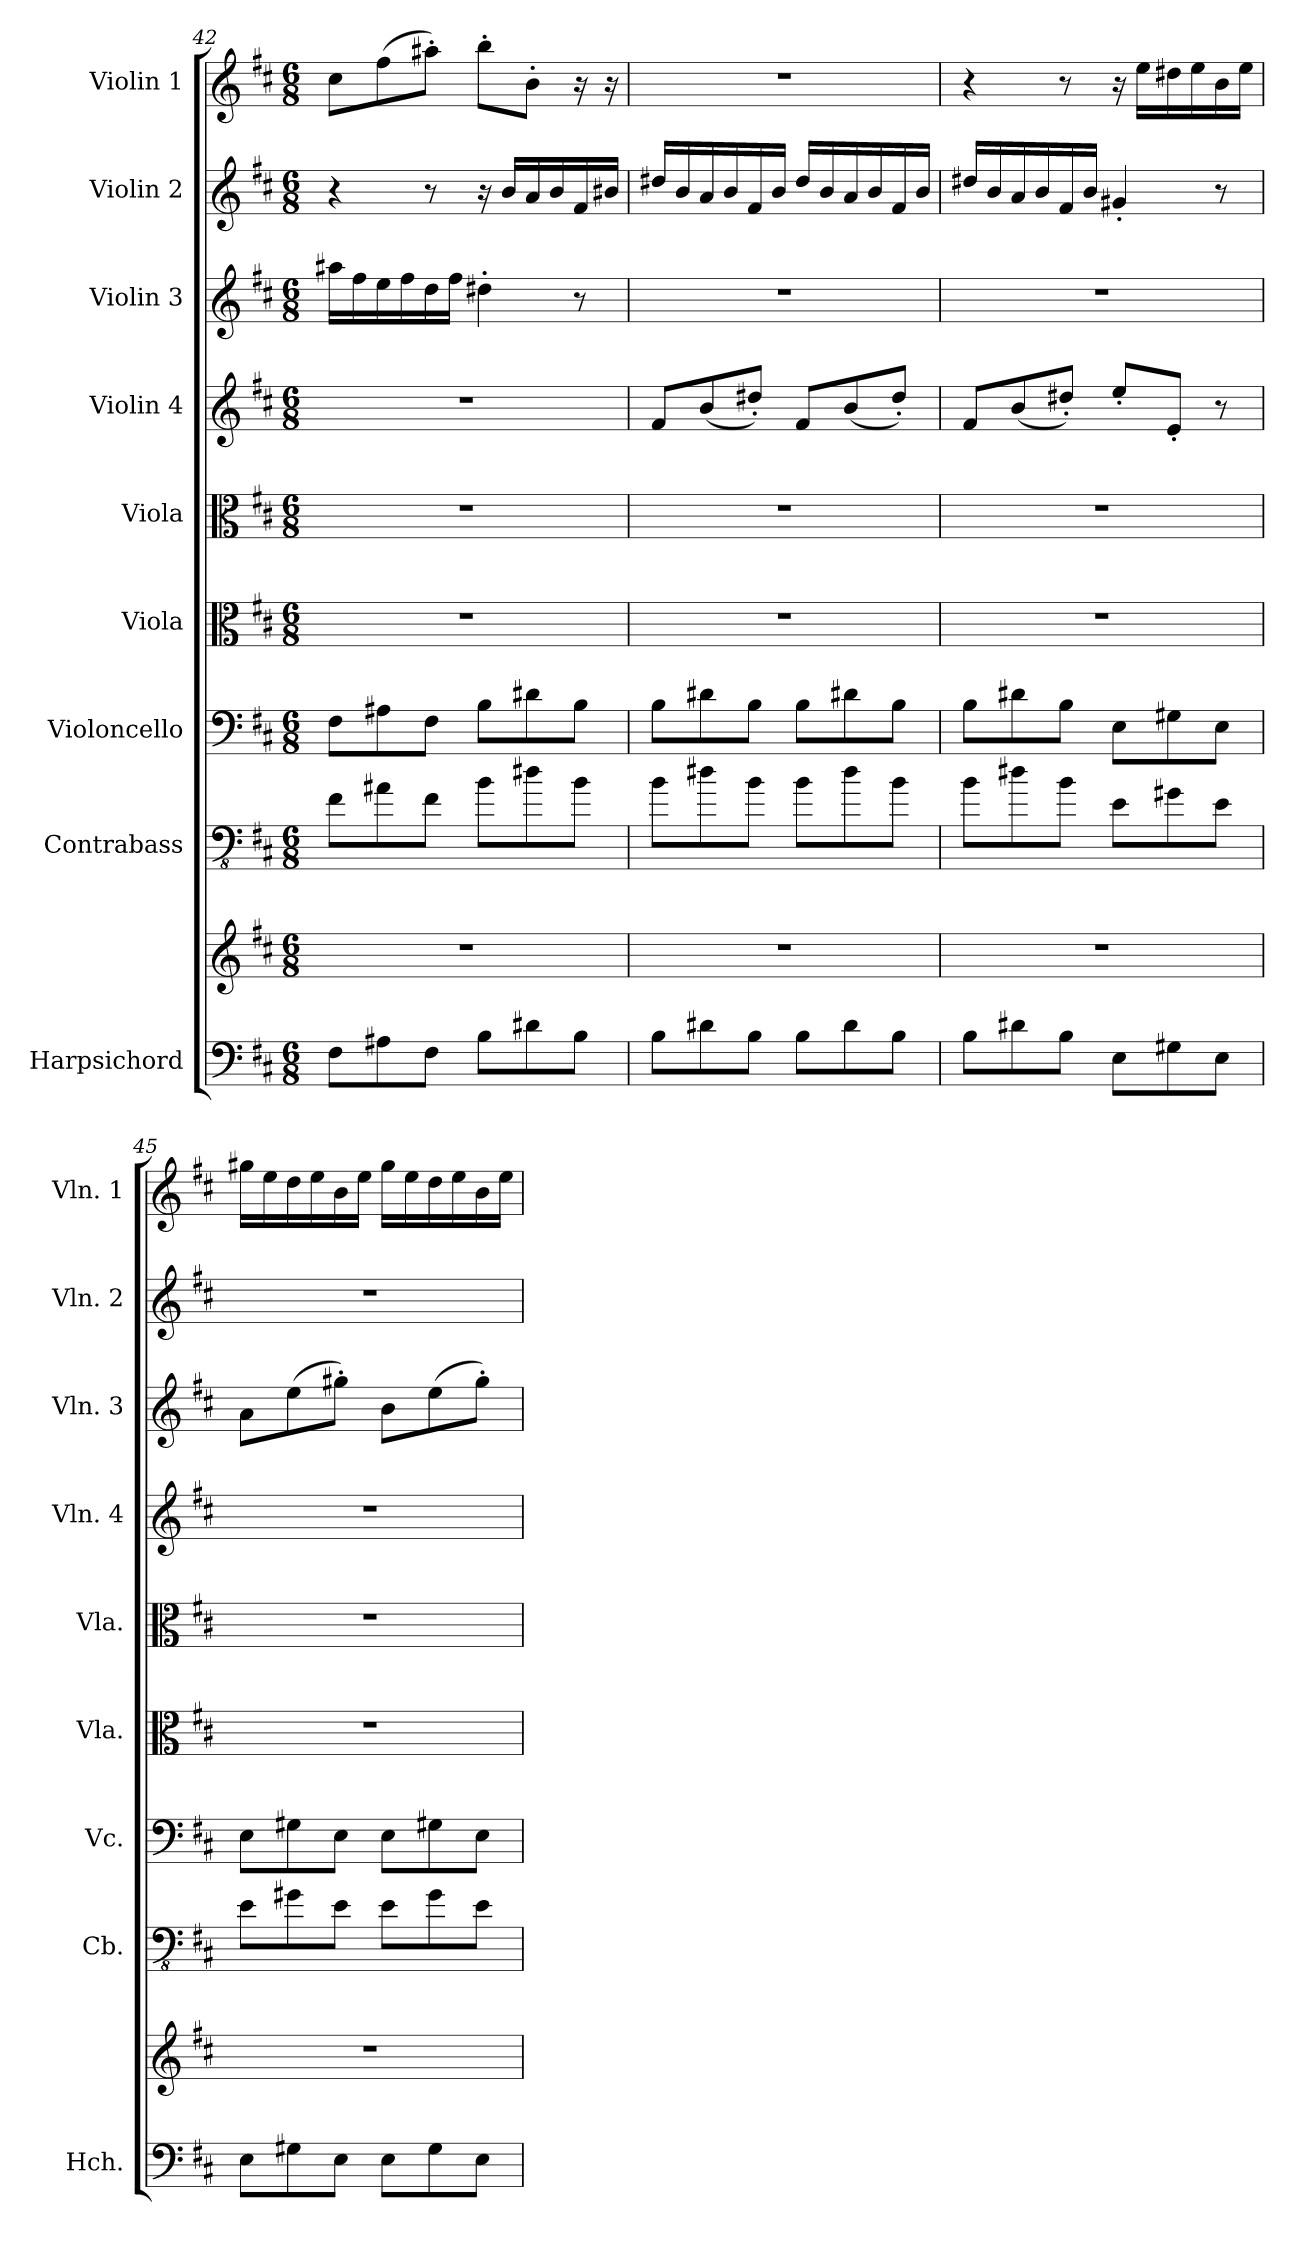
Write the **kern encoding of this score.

**kern	**kern	**kern	**kern	**kern	**kern	**kern	**kern	**kern	**kern
*part9	*part9	*part8	*part7	*part6	*part5	*part4	*part3	*part2	*part1
*staff10	*staff9	*staff8	*staff7	*staff6	*staff5	*staff4	*staff3	*staff2	*staff1
*I"Harpsichord	*	*I"Contrabass	*I"Violoncello	*I"Viola	*I"Viola	*I"Violin 4	*I"Violin 3	*I"Violin 2	*I"Violin 1
*I'Hch.	*	*I'Cb.	*I'Vc.	*I'Vla.	*I'Vla.	*I'Vln. 4	*I'Vln. 3	*I'Vln. 2	*I'Vln. 1
*clefF4	*clefG2	*clefFv4	*clefF4	*clefC3	*clefC3	*clefG2	*clefG2	*clefG2	*clefG2
*	*	*ITrd7c12	*	*	*	*	*	*	*
*k[f#c#]	*k[f#c#]	*k[f#c#]	*k[f#c#]	*k[f#c#]	*k[f#c#]	*k[f#c#]	*k[f#c#]	*k[f#c#]	*k[f#c#]
*M6/8	*M6/8	*M6/8	*M6/8	*M6/8	*M6/8	*M6/8	*M6/8	*M6/8	*M6/8
=42	=42	=42	=42	=42	=42	=42	=42	=42	=42
8F#\L	2.r	8FF#\L	8F#\L	2.r	2.r	2.r	16aa#X\LL	4r	8cc#\L
.	.	.	.	.	.	.	16ff#\	.	.
8A#X\	.	8AA#X\	8A#X\	.	.	.	16ee\	.	(>8ff#\
.	.	.	.	.	.	.	16ff#\	.	.
8F#\J	.	8FF#\J	8F#\J	.	.	.	16dd\	8r	8aa#X'\J)
.	.	.	.	.	.	.	16ff#\JJ	.	.
8B\L	.	8BB\L	8B\L	.	.	.	4dd#X'\	16r	8bb'\L
.	.	.	.	.	.	.	.	16b/LL	.
8d#X\	.	8D#X\	8d#X\	.	.	.	.	16a/	8b'\J
.	.	.	.	.	.	.	.	16b/	.
8B\J	.	8BB\J	8B\J	.	.	.	8r	16f#/	16r
.	.	.	.	.	.	.	.	16b#X/JJ	16r
=43	=43	=43	=43	=43	=43	=43	=43	=43	=43
8B\L	2.r	8BB\L	8B\L	2.r	2.r	8f#/L	2.r	16dd#X/LL	2.r
.	.	.	.	.	.	.	.	16b/	.
8d#X\	.	8D#X\	8d#X\	.	.	(<8b/	.	16a/	.
.	.	.	.	.	.	.	.	16b/	.
8B\J	.	8BB\J	8B\J	.	.	8dd#X'/J)	.	16f#/	.
.	.	.	.	.	.	.	.	16b/JJ	.
8B\L	.	8BB\L	8B\L	.	.	8f#/L	.	16dd#/LL	.
.	.	.	.	.	.	.	.	16b/	.
8d#\	.	8D#\	8d#X\	.	.	(<8b/	.	16a/	.
.	.	.	.	.	.	.	.	16b/	.
8B\J	.	8BB\J	8B\J	.	.	8dd#'/J)	.	16f#/	.
.	.	.	.	.	.	.	.	16b/JJ	.
!!LO:PB:g=z
=44	=44	=44	=44	=44	=44	=44	=44	=44	=44
8B\L	2.r	8BB\L	8B\L	2.r	2.r	8f#/L	2.r	16dd#X/LL	4r
.	.	.	.	.	.	.	.	16b/	.
8d#X\	.	8D#X\	8d#X\	.	.	(<8b/	.	16a/	.
.	.	.	.	.	.	.	.	16b/	.
8B\J	.	8BB\J	8B\J	.	.	8dd#X'/J)	.	16f#/	8r
.	.	.	.	.	.	.	.	16b/JJ	.
8E\L	.	8EE\L	8E\L	.	.	8ee'/L	.	4g#X'/	16r
.	.	.	.	.	.	.	.	.	16ee\LL
8G#X\	.	8GG#X\	8G#X\	.	.	8e'/J	.	.	16dd#X\
.	.	.	.	.	.	.	.	.	16ee\
8E\J	.	8EE\J	8E\J	.	.	8r	.	8r	16b\
.	.	.	.	.	.	.	.	.	16ee\JJ
=45	=45	=45	=45	=45	=45	=45	=45	=45	=45
8E\L	2.r	8EE\L	8E\L	2.r	2.r	2.r	8a\L	2.r	16gg#X\LL
.	.	.	.	.	.	.	.	.	16ee\
8G#X\	.	8GG#X\	8G#X\	.	.	.	(>8ee\	.	16dd\
.	.	.	.	.	.	.	.	.	16ee\
8E\J	.	8EE\J	8E\J	.	.	.	8gg#X'\J)	.	16b\
.	.	.	.	.	.	.	.	.	16ee\JJ
8E\L	.	8EE\L	8E\L	.	.	.	8b\L	.	16gg#\LL
.	.	.	.	.	.	.	.	.	16ee\
8G#\	.	8GG#\	8G#X\	.	.	.	(>8ee\	.	16dd\
.	.	.	.	.	.	.	.	.	16ee\
8E\J	.	8EE\J	8E\J	.	.	.	8gg#'\J)	.	16b\
.	.	.	.	.	.	.	.	.	16ee\JJ
=	=	=	=	=	=	=	=	=	=
*-	*-	*-	*-	*-	*-	*-	*-	*-	*-
